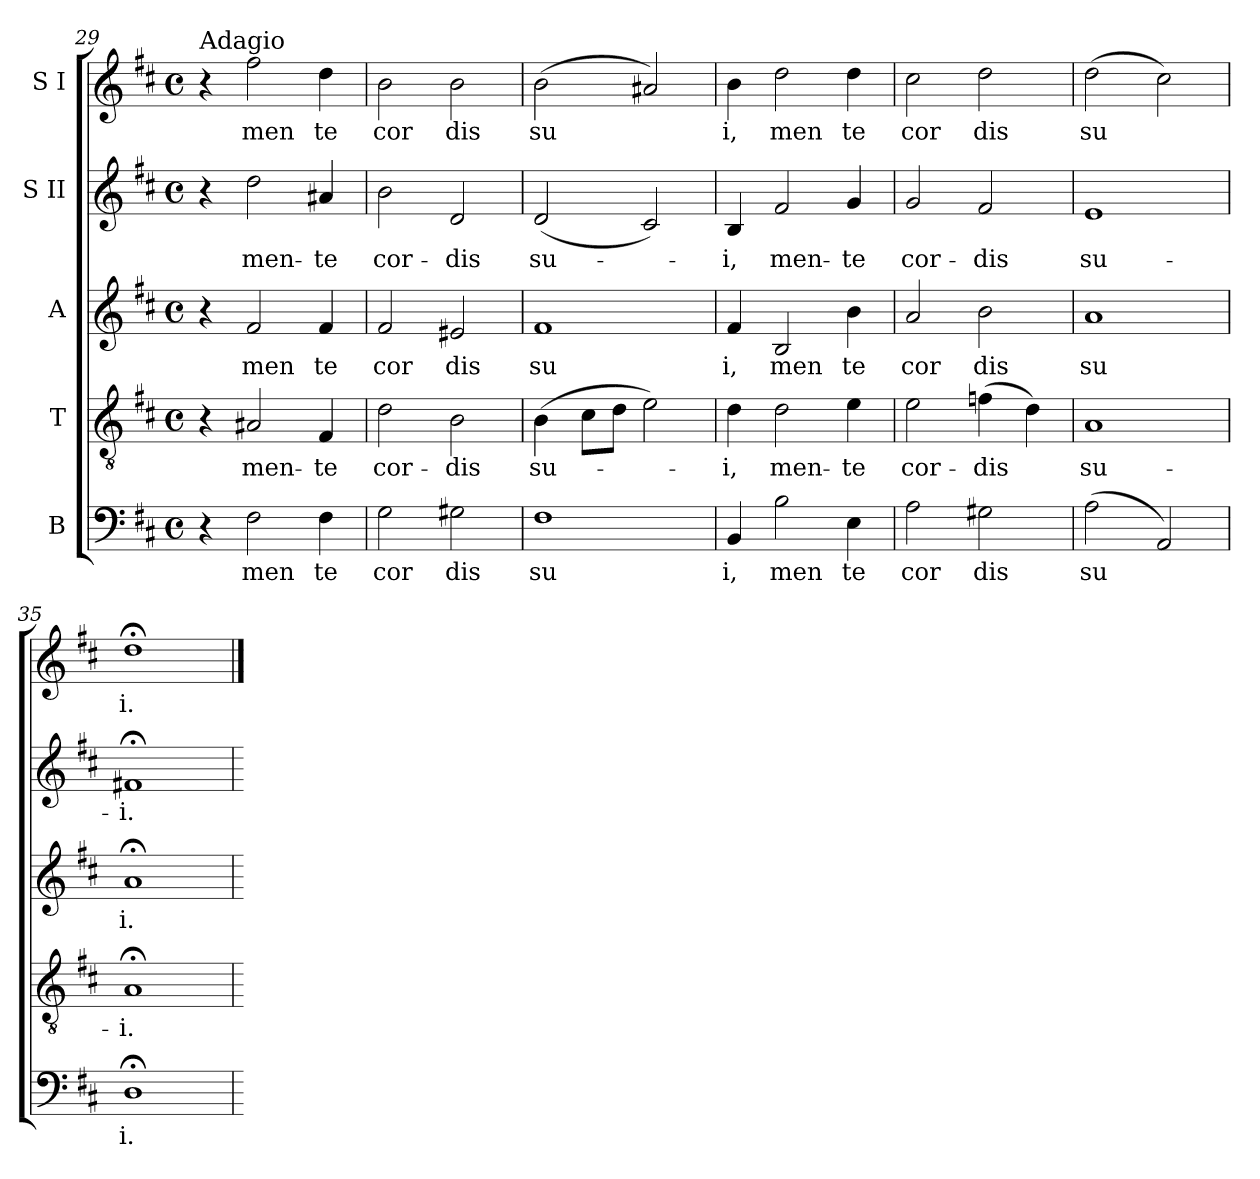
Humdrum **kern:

**kern	**text	**kern	**text	**kern	**text	**kern	**text	**kern	**text
*part5	*part5	*part4	*part4	*part3	*part3	*part2	*part2	*part1	*part1
*staff5	*staff5	*staff4	*staff4	*staff3	*staff3	*staff2	*staff2	*staff1	*staff1
*I"B	*	*I"T	*	*I"A	*	*I"S II	*	*I"S I	*
*clefF4	*	*clefGv2	*	*clefG2	*	*clefG2	*	*clefG2	*
*k[f#c#]	*	*k[f#c#]	*	*k[f#c#]	*	*k[f#c#]	*	*k[f#c#]	*
*D:	*	*D:	*	*D:	*	*D:	*	*D:	*
*M4/4	*	*M4/4	*	*M4/4	*	*M4/4	*	*M4/4	*
*met(c)	*	*met(c)	*	*met(c)	*	*met(c)	*	*met(c)	*
=29	=29	=29	=29	=29	=29	=29	=29	=29	=29
!	!	!	!	!	!	!	!	!LO:TX:a:t=Adagio	!
4r	.	4r	.	4r	.	4r	.	4r	.
!	!LO:LY:b:cj	!	!LO:LY:b:cj	!	!LO:LY:b:cj	!	!LO:LY:b:cj	!	!LO:LY:b:cj
2F#\	men	2A#X/	men-	2f#/	men	2dd\	men-	2ff#\	men
!	!LO:LY:b:cj	!	!LO:LY:b:cj	!	!LO:LY:b:cj	!	!LO:LY:b:cj	!	!LO:LY:b:cj
4F#\	te	4F#/	-te	4f#/	te	4a#X/	-te	4dd\	te
=30	=30	=30	=30	=30	=30	=30	=30	=30	=30
!	!LO:LY:b:cj	!	!LO:LY:b:cj	!	!LO:LY:b:cj	!	!LO:LY:b:cj	!	!LO:LY:b:cj
2G\	cor	2d\	cor-	2f#/	cor	2b\	cor-	2b\	cor
!	!LO:LY:b:cj	!	!LO:LY:b:cj	!	!LO:LY:b:cj	!	!LO:LY:b:cj	!	!LO:LY:b:cj
2G#X\	dis	2B\	-dis	2e#X/	dis	2d/	-dis	2b\	dis
=31	=31	=31	=31	=31	=31	=31	=31	=31	=31
!	!LO:LY:b:cj	!	!LO:LY:b:cj	!	!LO:LY:b:cj	!	!LO:LY:b:cj	!	!LO:LY:b:cj
1F#	su	(>4B\	su-	1f#	su	(<2d/	su-	(>2b\	su
.	.	8c#\L	.	.	.	.	.	.	.
.	.	8d\J	.	.	.	.	.	.	.
.	.	2e\)	.	.	.	2c#/)	.	2a#X/)	.
=32	=32	=32	=32	=32	=32	=32	=32	=32	=32
!	!LO:LY:b:cj	!	!LO:LY:b:cj	!	!LO:LY:b:cj	!	!LO:LY:b:cj	!	!LO:LY:b:cj
4BB/	i,	4d\	-i,	4f#/	i,	4B/	-i,	4b\	i,
!	!LO:LY:b:cj	!	!LO:LY:b:cj	!	!LO:LY:b:cj	!	!LO:LY:b:cj	!	!LO:LY:b:cj
2B\	men	2d\	men-	2B/	men	2f#/	men-	2dd\	men
!	!LO:LY:b:cj	!	!LO:LY:b:cj	!	!LO:LY:b:cj	!	!LO:LY:b:cj	!	!LO:LY:b:cj
4E\	te	4e\	-te	4b\	te	4g/	-te	4dd\	te
=33	=33	=33	=33	=33	=33	=33	=33	=33	=33
!	!LO:LY:b:cj	!	!LO:LY:b:cj	!	!LO:LY:b:cj	!	!LO:LY:b:cj	!	!LO:LY:b:cj
2A\	cor	2e\	cor-	2a/	cor	2g/	cor-	2cc#\	cor
!	!LO:LY:b:cj	!	!LO:LY:b	!	!LO:LY:b:cj	!	!LO:LY:b:cj	!	!LO:LY:b:cj
2G#X\	dis	(>4fn\	-dis	2b\	dis	2f#/	-dis	2dd\	dis
.	.	4d\)	.	.	.	.	.	.	.
=34	=34	=34	=34	=34	=34	=34	=34	=34	=34
!	!LO:LY:b:cj	!	!LO:LY:b:cj	!	!LO:LY:b:cj	!	!LO:LY:b:cj	!	!LO:LY:b:cj
(>2A\	su	1A	su-	1a	su	1e	su-	(>2dd\	su
2AA/)	.	.	.	.	.	.	.	2cc#\)	.
=35	=35	=35	=35	=35	=35	=35	=35	=35	=35
!	!LO:LY:b:cj	!	!LO:LY:b:cj	!	!LO:LY:b:cj	!	!LO:LY:b:cj	!	!LO:LY:b:cj
1D;<	i.	1A;<	-i.	1a;<	i.	1f#X;<	-i.	1dd;<	i.
=	==	=	==	=	==	=	==	==	==
*-	*-	*-	*-	*-	*-	*-	*-	*-	*-
